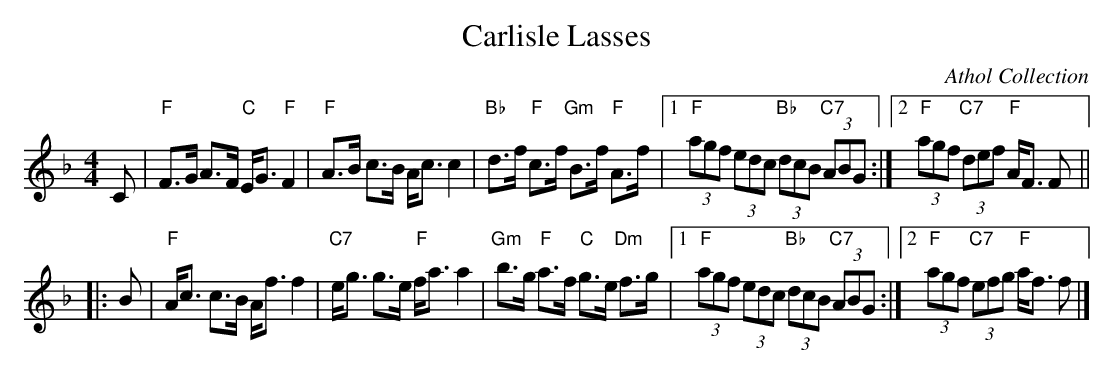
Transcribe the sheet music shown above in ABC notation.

X:1
T: Carlisle Lasses
O: Athol Collection
M: 4/4
L: 1/8
K: F
C \
| "F"F>G A>F "C"E<G "F"F2 \
| "F"A>B c>B A<c c2 \
| "Bb"d>f "F"c>f "Gm"B>f "F"A>f \
|1 "F"(3agf (3edc "Bb"(3dcB "C7"(3ABG \
:|2 "F"(3agf "C7"(3def "F"A<F F ||
|: B \
| "F"A<c c>B A<f f2 \
| "C7"e<g g>e "F"f<a a2 \
| "Gm"b>g "F"a>f "C"g>e "Dm"f>g \
|1 "F"(3agf (3edc "Bb"(3dcB "C7"(3ABG \
:|2 "F"(3agf "C7"(3efg "F"a<f f |]
